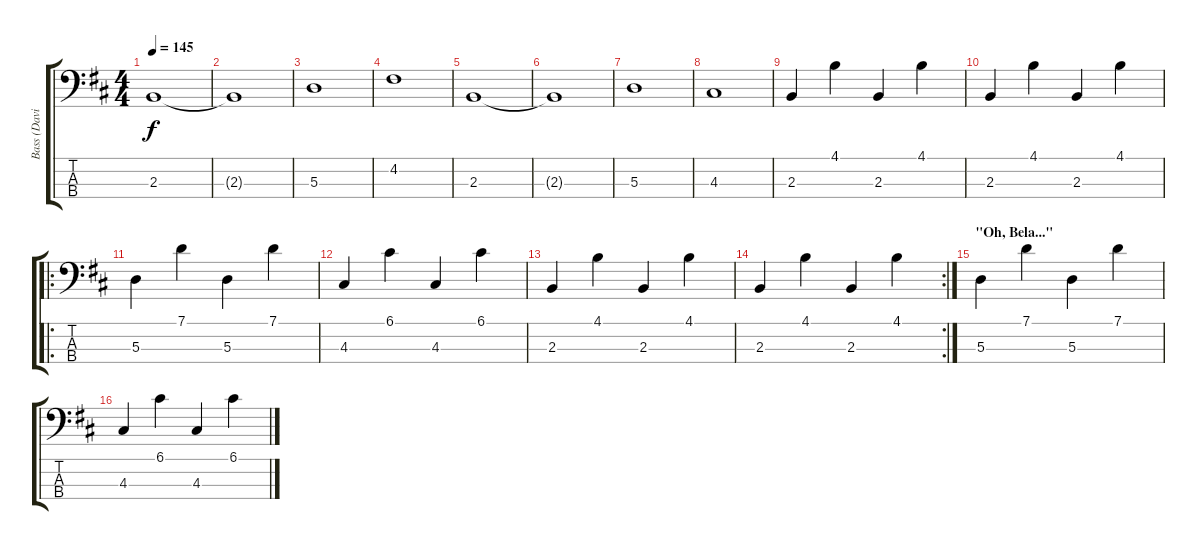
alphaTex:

\track ("Bass (David Jay)" "Bass (Davi") {instrument electricbassfinger}
\staff {score tabs}
\tuning (G2 D2 A1 E1) {hide}
\ts (4 4)
\tempo 145
\clef f4
\ks d
2.3.1{dy f} |
2.3{t}.1 |
5.3.1 |
4.2.1 |
2.3.1 |
2.3{t}.1 |
5.3.1 |
4.3.1 |
2.3.4 4.1.4 2.3.4 4.1.4 |
2.3.4 4.1.4 2.3.4 4.1.4 |
\ro
5.3.4 7.1.4 5.3.4 7.1.4 |
4.3.4 6.1.4 4.3.4 6.1.4 |
2.3.4 4.1.4 2.3.4 4.1.4 |
\rc 2
2.3.4 4.1.4 2.3.4 4.1.4 |
\section ("" "\"Oh, Bela...\"")
5.3.4 7.1.4 5.3.4 7.1.4 |
4.3.4 6.1.4 4.3.4 6.1.4
